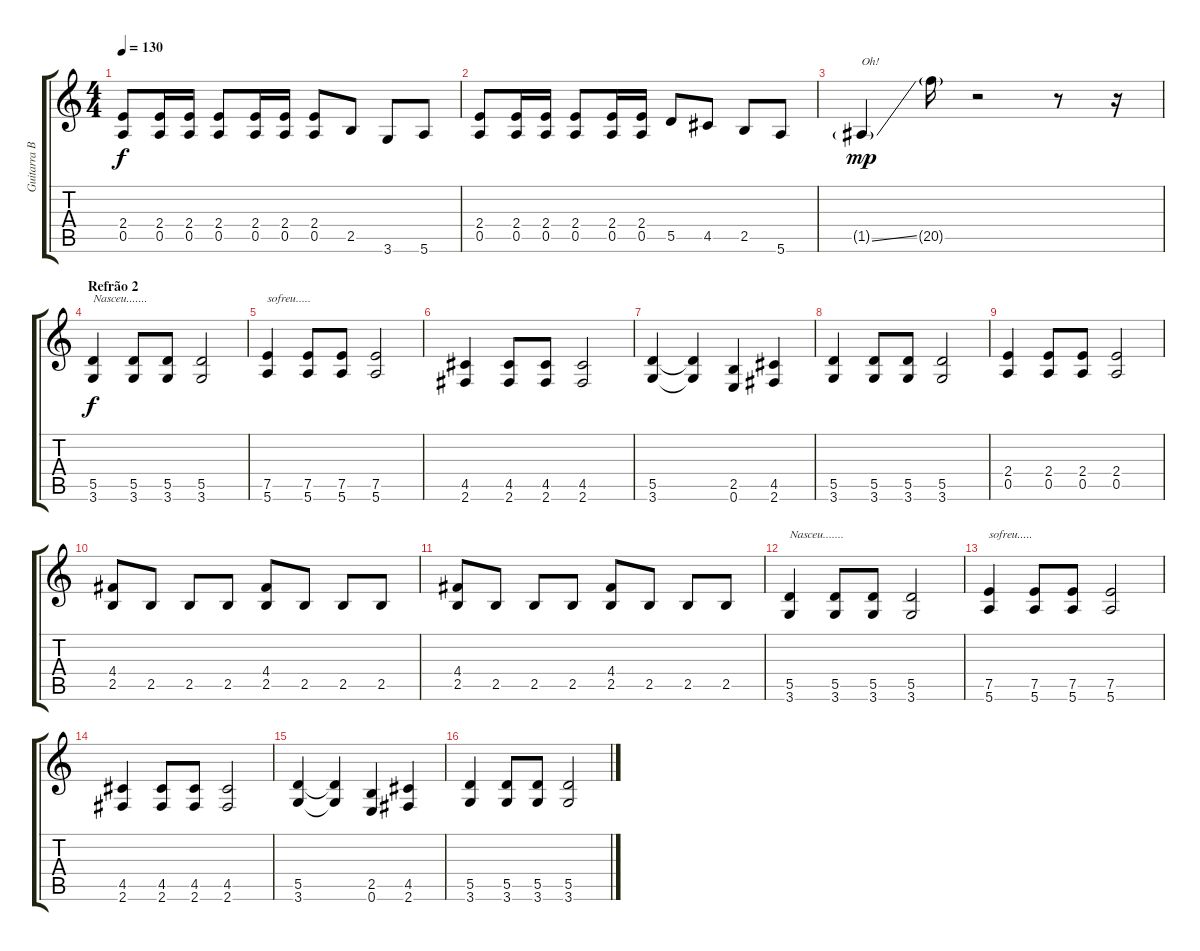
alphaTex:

\track ("Guitarra Base" "Guitarra B") {instrument overdrivenguitar}
\staff {score tabs}
\tuning (E4 B3 G3 D3 A2 E2) {hide}
\ts (4 4)
\tempo 130
\clef g2
\ks c
(2.4 0.5).8{dy f} (2.4 0.5).16 (2.4 0.5).16 (2.4 0.5).8 (2.4 0.5).16 (2.4 0.5).16 (2.4 0.5).8 2.5.8 3.6.8 5.6.8 |
(2.4 0.5).8 (2.4 0.5).16 (2.4 0.5).16 (2.4 0.5).8 (2.4 0.5).16 (2.4 0.5).16 5.5.8 4.5.8 2.5.8 5.6.8 |
1.5{ss g}.4{txt "Oh!" dy mp} 20.5{g}.16 r.2 r.8 r.16 |
\section ("" "Refrão 2")
(5.5 3.6).4{txt "Nasceu......." dy f} (5.5 3.6).8 (5.5 3.6).8 (5.5 3.6).2 |
(7.5 5.6).4{txt "sofreu....."} (7.5 5.6).8 (7.5 5.6).8 (7.5 5.6).2 |
(4.5 2.6).4 (4.5 2.6).8 (4.5 2.6).8 (4.5 2.6).2 |
(5.5 3.6).4 (5.5{t} 3.6{t}).4 (2.5 0.6).4 (4.5 2.6).4 |
(5.5 3.6).4 (5.5 3.6).8 (5.5 3.6).8 (5.5 3.6).2 |
(2.4 0.5).4 (2.4 0.5).8 (2.4 0.5).8 (2.4 0.5).2 |
(4.4 2.5).8 2.5.8 2.5.8 2.5.8 (4.4 2.5).8 2.5.8 2.5.8 2.5.8 |
(4.4 2.5).8 2.5.8 2.5.8 2.5.8 (4.4 2.5).8 2.5.8 2.5.8 2.5.8 |
(5.5 3.6).4{txt "Nasceu......."} (5.5 3.6).8 (5.5 3.6).8 (5.5 3.6).2 |
(7.5 5.6).4{txt "sofreu....."} (7.5 5.6).8 (7.5 5.6).8 (7.5 5.6).2 |
(4.5 2.6).4 (4.5 2.6).8 (4.5 2.6).8 (4.5 2.6).2 |
(5.5 3.6).4 (5.5{t} 3.6{t}).4 (2.5 0.6).4 (4.5 2.6).4 |
(5.5 3.6).4 (5.5 3.6).8 (5.5 3.6).8 (5.5 3.6).2
